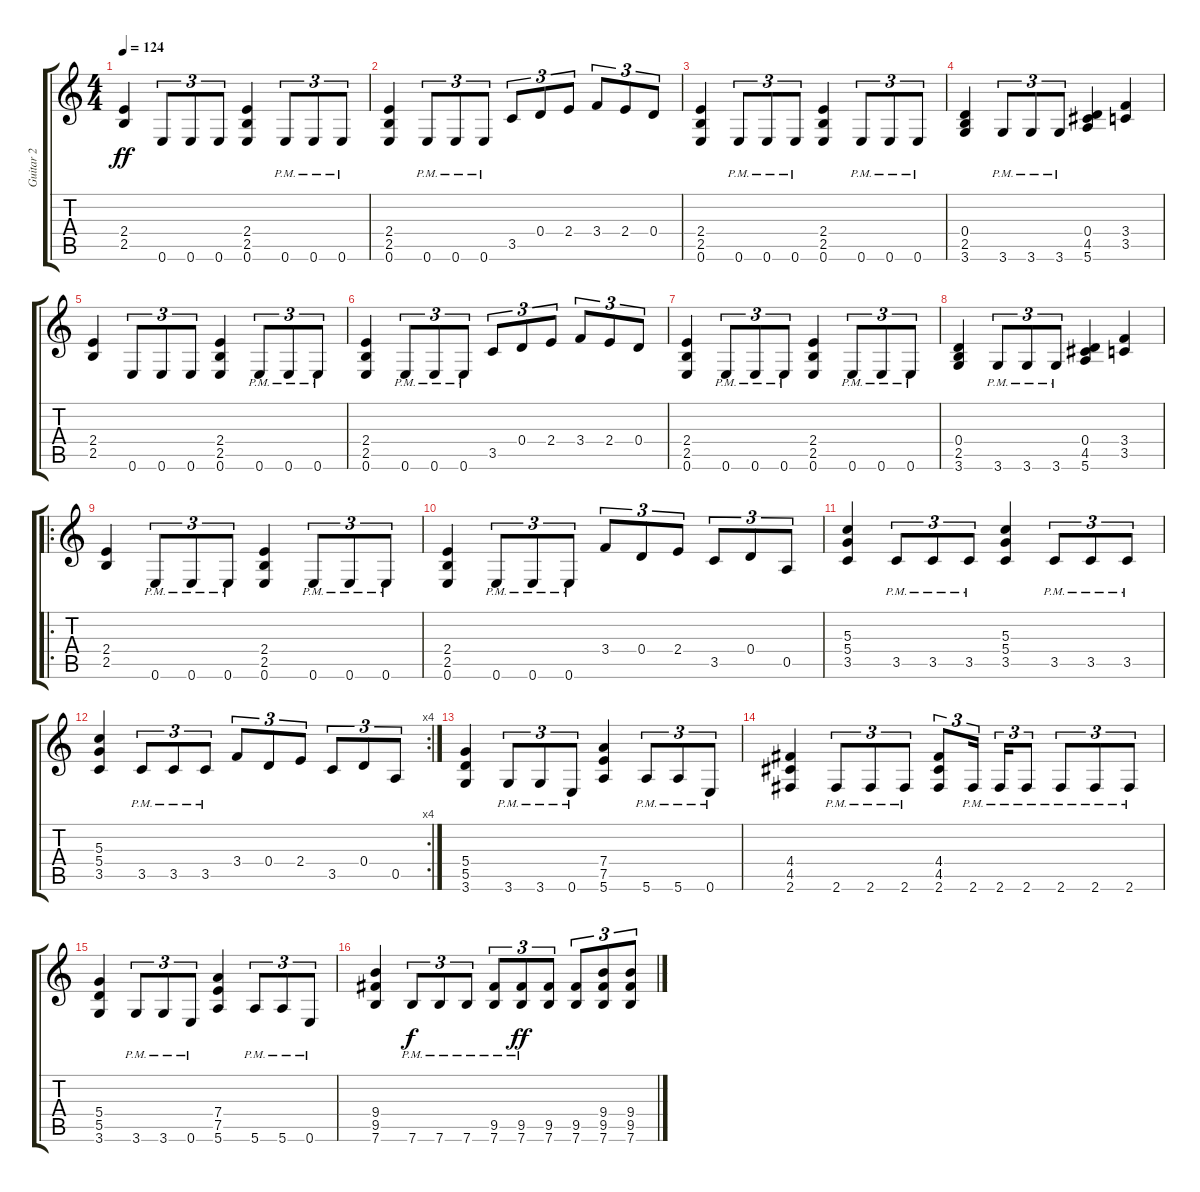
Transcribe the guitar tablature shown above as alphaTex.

\track ("Guitar 2" "Guitar 2") {instrument distortionguitar}
\staff {score tabs}
\tuning (E4 B3 G3 D3 A2 E2) {hide}
\ts (4 4)
\tempo 124
\clef g2
\ks c
(2.4 2.5).4{dy ff} 0.6.8{tu (3 2)} 0.6.8{tu (3 2)} 0.6.8{tu (3 2)} (2.4 2.5 0.6).4 0.6{pm}.8{tu (3 2)} 0.6{pm}.8{tu (3 2)} 0.6{pm}.8{tu (3 2)} |
(2.4 2.5 0.6).4 0.6{pm}.8{tu (3 2)} 0.6{pm}.8{tu (3 2)} 0.6{pm}.8{tu (3 2)} 3.5.8{tu (3 2)} 0.4.8{tu (3 2)} 2.4.8{tu (3 2)} 3.4.8{tu (3 2)} 2.4.8{tu (3 2)} 0.4.8{tu (3 2)} |
(2.4 2.5 0.6).4 0.6{pm}.8{tu (3 2)} 0.6{pm}.8{tu (3 2)} 0.6{pm}.8{tu (3 2)} (2.4 2.5 0.6).4 0.6{pm}.8{tu (3 2)} 0.6{pm}.8{tu (3 2)} 0.6{pm}.8{tu (3 2)} |
(0.4 2.5 3.6).4 3.6{pm}.8{tu (3 2)} 3.6{pm}.8{tu (3 2)} 3.6{pm}.8{tu (3 2)} (0.4 4.5 5.6).4 (3.4 3.5).4 |
(2.4 2.5).4 0.6.8{tu (3 2)} 0.6.8{tu (3 2)} 0.6.8{tu (3 2)} (2.4 2.5 0.6).4 0.6{pm}.8{tu (3 2)} 0.6{pm}.8{tu (3 2)} 0.6{pm}.8{tu (3 2)} |
(2.4 2.5 0.6).4 0.6{pm}.8{tu (3 2)} 0.6{pm}.8{tu (3 2)} 0.6{pm}.8{tu (3 2)} 3.5.8{tu (3 2)} 0.4.8{tu (3 2)} 2.4.8{tu (3 2)} 3.4.8{tu (3 2)} 2.4.8{tu (3 2)} 0.4.8{tu (3 2)} |
(2.4 2.5 0.6).4 0.6{pm}.8{tu (3 2)} 0.6{pm}.8{tu (3 2)} 0.6{pm}.8{tu (3 2)} (2.4 2.5 0.6).4 0.6{pm}.8{tu (3 2)} 0.6{pm}.8{tu (3 2)} 0.6{pm}.8{tu (3 2)} |
(0.4 2.5 3.6).4 3.6{pm}.8{tu (3 2)} 3.6{pm}.8{tu (3 2)} 3.6{pm}.8{tu (3 2)} (0.4 4.5 5.6).4 (3.4 3.5).4 |
\ro
(2.4 2.5).4 0.6{pm}.8{tu (3 2)} 0.6{pm}.8{tu (3 2)} 0.6{pm}.8{tu (3 2)} (2.4 2.5 0.6).4 0.6{pm}.8{tu (3 2)} 0.6{pm}.8{tu (3 2)} 0.6{pm}.8{tu (3 2)} |
(2.4 2.5 0.6).4 0.6{pm}.8{tu (3 2)} 0.6{pm}.8{tu (3 2)} 0.6{pm}.8{tu (3 2)} 3.4.8{tu (3 2)} 0.4.8{tu (3 2)} 2.4.8{tu (3 2)} 3.5.8{tu (3 2)} 0.4.8{tu (3 2)} 0.5.8{tu (3 2)} |
(5.3 5.4 3.5).4 3.5{pm}.8{tu (3 2)} 3.5{pm}.8{tu (3 2)} 3.5{pm}.8{tu (3 2)} (5.3 5.4 3.5).4 3.5{pm}.8{tu (3 2)} 3.5{pm}.8{tu (3 2)} 3.5{pm}.8{tu (3 2)} |
\rc 4
(5.3 5.4 3.5).4 3.5{pm}.8{tu (3 2)} 3.5{pm}.8{tu (3 2)} 3.5{pm}.8{tu (3 2)} 3.4.8{tu (3 2)} 0.4.8{tu (3 2)} 2.4.8{tu (3 2)} 3.5.8{tu (3 2)} 0.4.8{tu (3 2)} 0.5.8{tu (3 2)} |
(5.4 5.5 3.6).4 3.6{pm}.8{tu (3 2)} 3.6{pm}.8{tu (3 2)} 0.6{pm}.8{tu (3 2)} (7.4 7.5 5.6).4 5.6{pm}.8{tu (3 2)} 5.6{pm}.8{tu (3 2)} 0.6{pm}.8{tu (3 2)} |
(4.4 4.5 2.6).4 2.6{pm}.8{tu (3 2)} 2.6{pm}.8{tu (3 2)} 2.6{pm}.8{tu (3 2)} (4.4 4.5 2.6).8{tu (3 2)} 2.6{pm}.16{tu (3 2) beam splitsecondary} 2.6{pm}.16{tu (3 2)} 2.6{pm}.8{tu (3 2)} 2.6{pm}.8{tu (3 2)} 2.6{pm}.8{tu (3 2)} 2.6{pm}.8{tu (3 2)} |
(5.4 5.5 3.6).4 3.6{pm}.8{tu (3 2)} 3.6{pm}.8{tu (3 2)} 0.6{pm}.8{tu (3 2)} (7.4 7.5 5.6).4 5.6{pm}.8{tu (3 2)} 5.6{pm}.8{tu (3 2)} 0.6{pm}.8{tu (3 2)} |
(9.4 9.5 7.6).4 7.6{pm}.8{tu (3 2) dy f} 7.6{pm}.8{tu (3 2)} 7.6{pm}.8{tu (3 2)} (9.5{pm} 7.6{pm}).8{tu (3 2)} (9.5{pm} 7.6{pm}).8{tu (3 2) dy ff} (9.5 7.6).8{tu (3 2)} (9.5 7.6).8{tu (3 2)} (9.4 9.5 7.6).8{tu (3 2)} (9.4 9.5 7.6).8{tu (3 2)}
